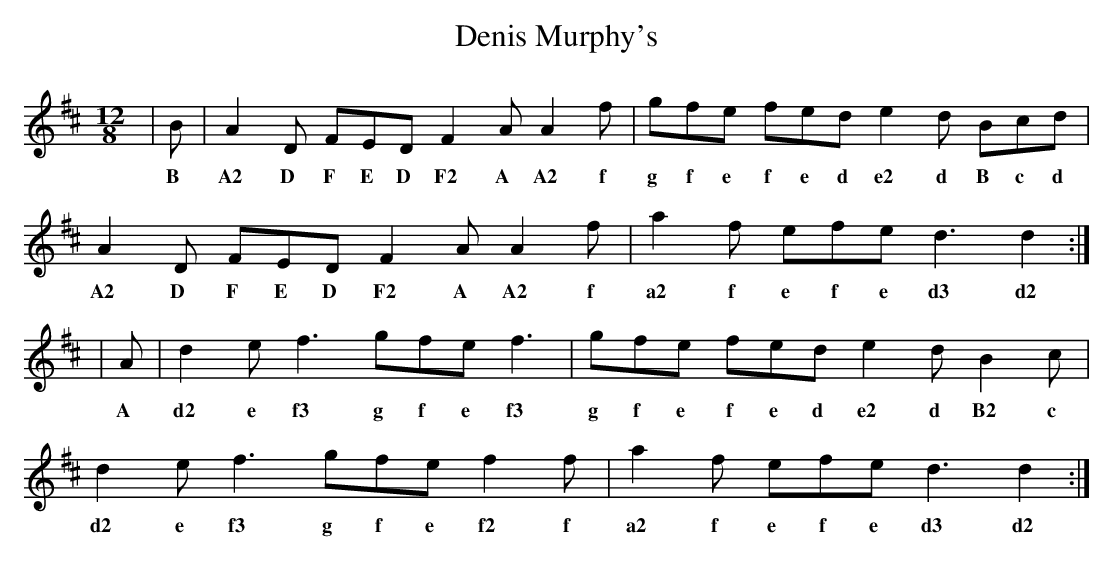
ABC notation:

X:1 - Speed 55
T: Denis Murphy's
M: 12/8
L: 1/8
K: Dmaj
|B|A2D FED F2A A2f|gfe fed e2d Bcd|
w: B A2 D F E D F2 A A2 f g f e f e d e2 d B c d
A2D FED F2A A2f|a2f efe d3 d2:|
w: A2 D F E D F2 A A2 f a2 f e f e d3 d2
|A|d2e f3 gfe f3|gfe fed e2d B2c|
w: A d2 e f3 g f e f3 g f e f e d e2 d B2 c
d2e f3 gfe f2f|a2f efe d3 d2:|
w: d2 e f3 g f e f2 f a2 f e f e d3 d2
